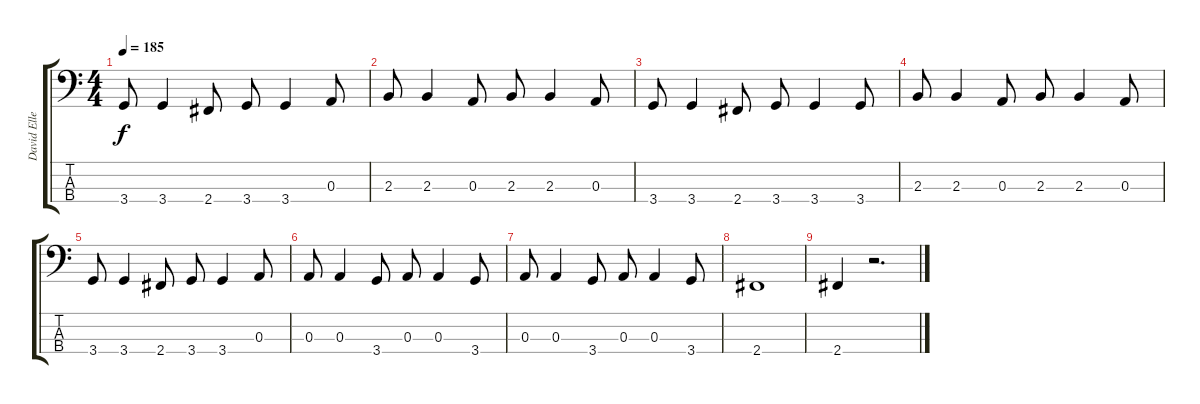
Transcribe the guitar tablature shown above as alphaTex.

\track ("David Ellefson" "David Elle") {instrument electricbassfinger}
\staff {score tabs}
\tuning (G2 D2 A1 E1) {hide}
\ts (4 4)
\tempo 185
\clef f4
\ks c
3.4.8{dy f} 3.4.4 2.4.8 3.4.8 3.4.4 0.3.8 |
2.3.8 2.3.4 0.3.8 2.3.8 2.3.4 0.3.8 |
3.4.8 3.4.4 2.4.8 3.4.8 3.4.4 3.4.8 |
2.3.8 2.3.4 0.3.8 2.3.8 2.3.4 0.3.8 |
3.4.8 3.4.4 2.4.8 3.4.8 3.4.4 0.3.8 |
0.3.8 0.3.4 3.4.8 0.3.8 0.3.4 3.4.8 |
0.3.8 0.3.4 3.4.8 0.3.8 0.3.4 3.4.8 |
2.4.1 |
2.4.4 r.2{d}
